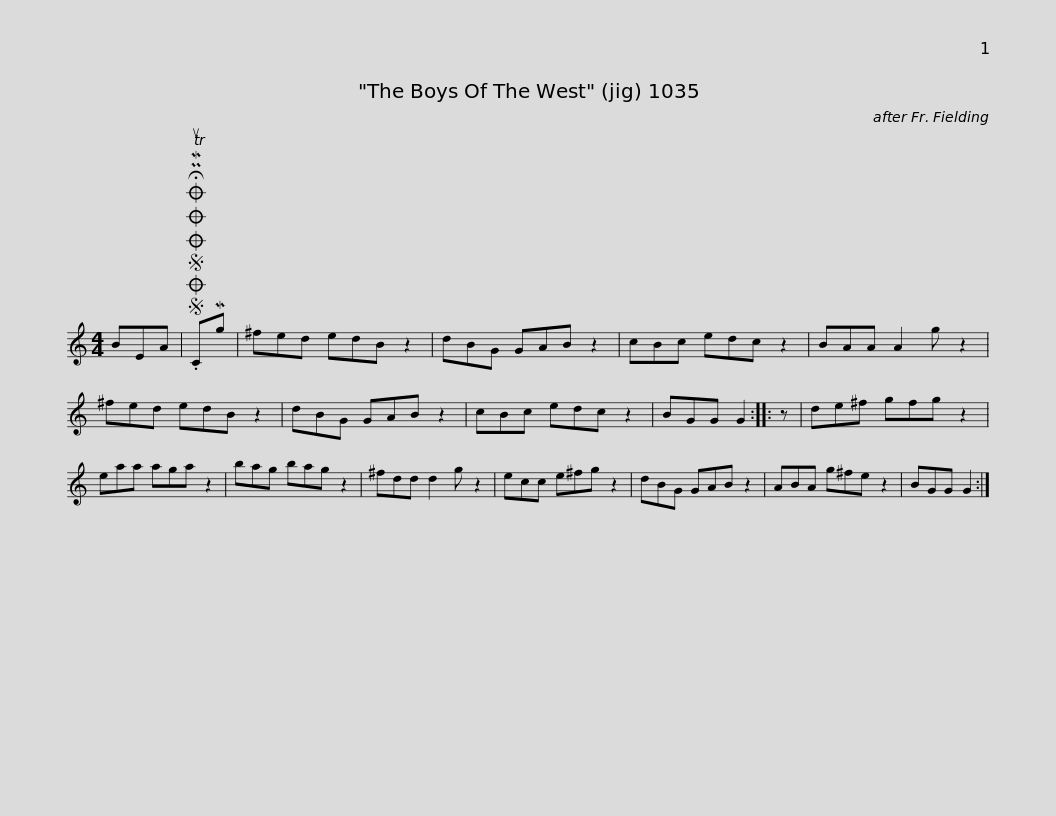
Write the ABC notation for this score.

X:1
L:1/8
M:4/4
I:linebreak $
K:C
V:1 treble
V:1
 BEA |SOSOOO .!fermata!PMTuCMg | ^fed edB z2 | dBG GAB z2 | cBc edc z2 | %5
 BAA A2 g z2 | ^fed edB z2 |$ dBG GAB z2 | cBc edc z2 | BGG G2 :: %10
 z | de^f gfg z2 | eaa aga z2 | bag bag z2 |$ ^fdd d2 g z2 | %15
 ecc e^fg z2 | dBG GAB z2 | ABA g^fe z2 | BGG G2 :| %19
